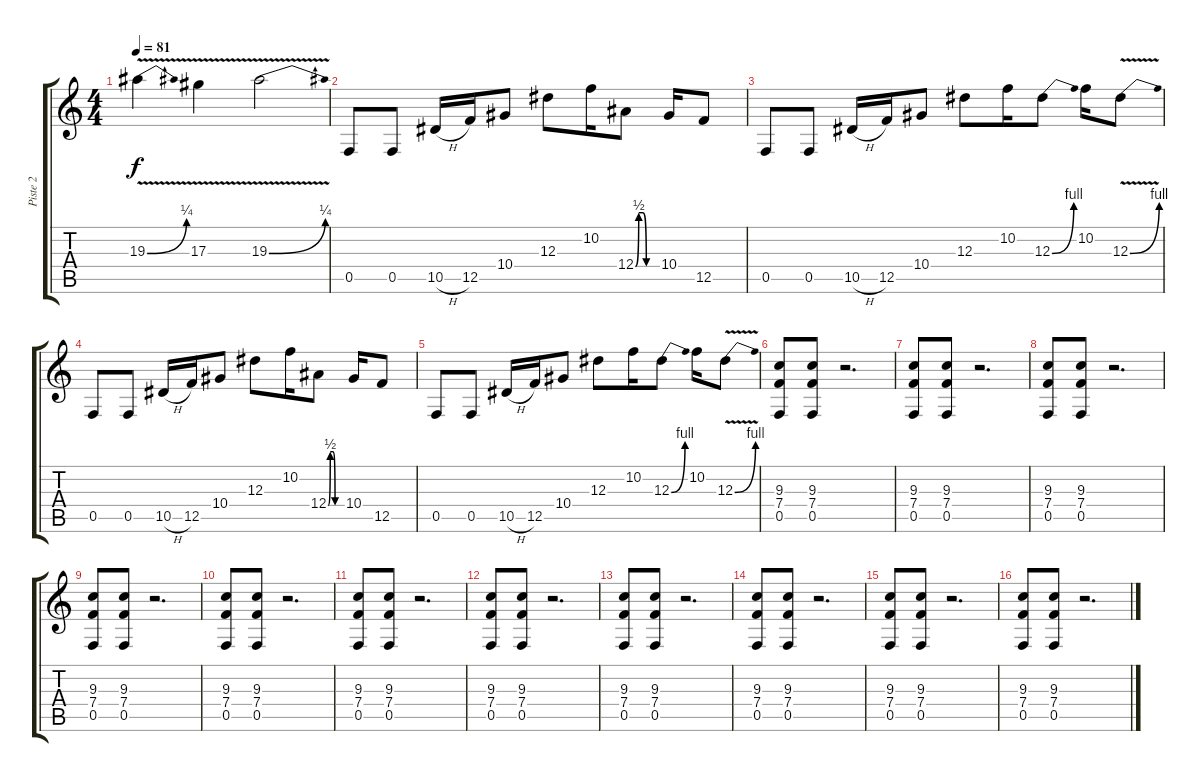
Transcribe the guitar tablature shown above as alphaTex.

\track ("Piste 2" "Piste 2") {instrument distortionguitar}
\staff {score tabs}
\tuning (C4 G3 Eb3 Bb2 F2 C2) {hide}
\ts (4 4)
\tempo 81
\clef g2
\ks c
19.3{be (bend 0 0 60 1) v}.4{dy f} 17.3{v}.4 19.3{be (bend 0 0 60 1) v}.2 |
0.5.8 0.5.8 10.5{h}.16 12.5.16 10.4.8 12.3.8 10.2.16 12.4{be (custom 0 0 9 2 21 2 30 0 60 0)}.8 10.4.16 12.5.8 |
0.5.8 0.5.8 10.5{h}.16 12.5.16 10.4.8 12.3.8 10.2.16 12.3{be (bend 0 0 60 4)}.8 10.2.16 12.3{be (bend 0 0 60 4) v}.8 |
0.5.8 0.5.8 10.5{h}.16 12.5.16 10.4.8 12.3.8 10.2.16 12.4{be (custom 0 0 9 2 21 2 30 0 60 0)}.8 10.4.16 12.5.8 |
0.5.8 0.5.8 10.5{h}.16 12.5.16 10.4.8 12.3.8 10.2.16 12.3{be (bend 0 0 60 4)}.8 10.2.16 12.3{be (bend 0 0 60 4) v}.8 |
(9.3 7.4 0.5).8 (9.3 7.4 0.5).8 r.2{d} |
(9.3 7.4 0.5).8 (9.3 7.4 0.5).8 r.2{d} |
(9.3 7.4 0.5).8 (9.3 7.4 0.5).8 r.2{d} |
(9.3 7.4 0.5).8 (9.3 7.4 0.5).8 r.2{d} |
(9.3 7.4 0.5).8 (9.3 7.4 0.5).8 r.2{d} |
(9.3 7.4 0.5).8 (9.3 7.4 0.5).8 r.2{d} |
(9.3 7.4 0.5).8 (9.3 7.4 0.5).8 r.2{d} |
(9.3 7.4 0.5).8 (9.3 7.4 0.5).8 r.2{d} |
(9.3 7.4 0.5).8 (9.3 7.4 0.5).8 r.2{d} |
(9.3 7.4 0.5).8 (9.3 7.4 0.5).8 r.2{d} |
(9.3 7.4 0.5).8 (9.3 7.4 0.5).8 r.2{d}
